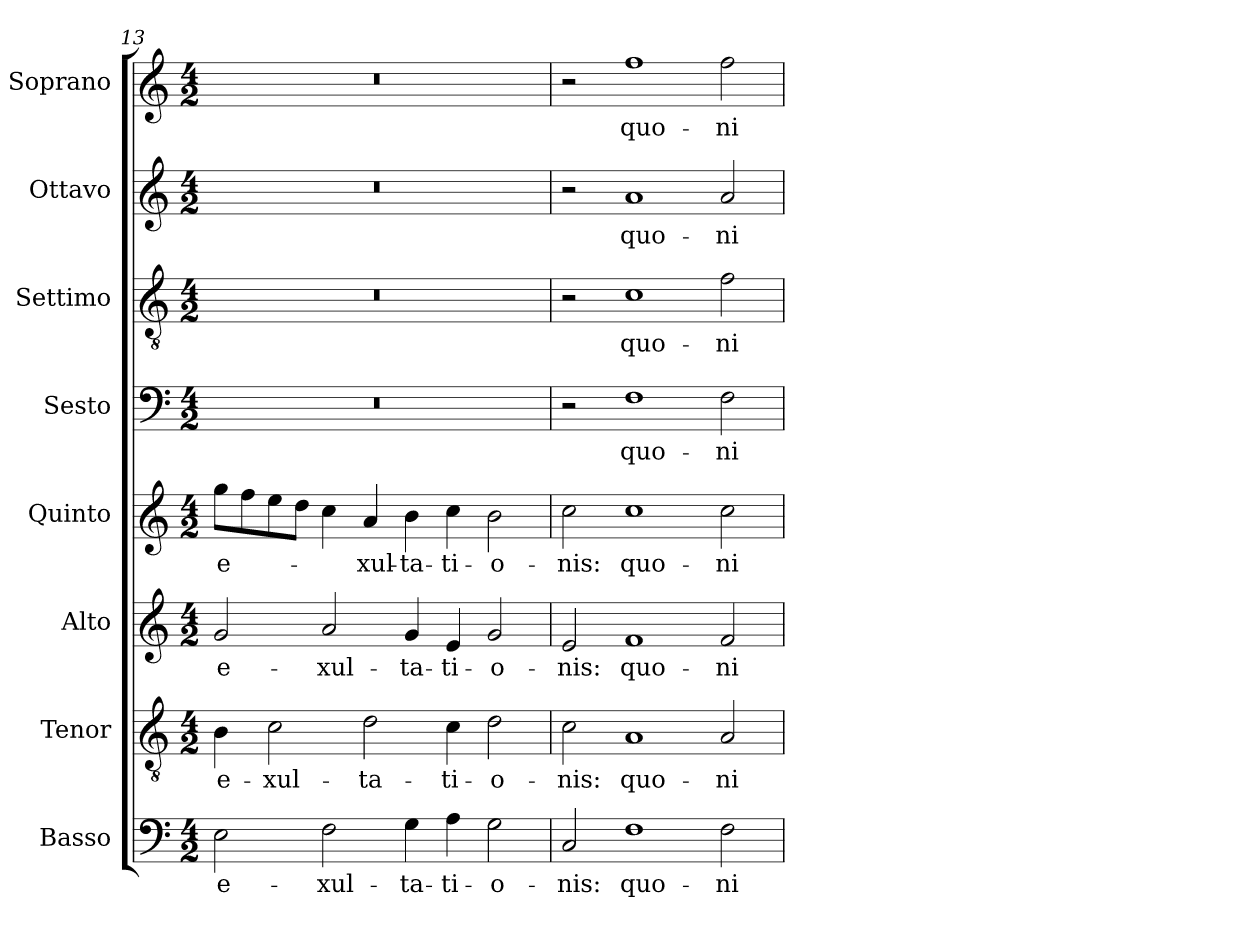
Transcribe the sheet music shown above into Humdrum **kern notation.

**kern	**text	**kern	**text	**kern	**text	**kern	**text	**kern	**text	**kern	**text	**kern	**text	**kern	**text
*part8	*part8	*part7	*part7	*part6	*part6	*part5	*part5	*part4	*part4	*part3	*part3	*part2	*part2	*part1	*part1
*staff8	*staff8	*staff7	*staff7	*staff6	*staff6	*staff5	*staff5	*staff4	*staff4	*staff3	*staff3	*staff2	*staff2	*staff1	*staff1
*I"Basso	*	*I"Tenor	*	*I"Alto	*	*I"Quinto	*	*I"Sesto	*	*I"Settimo	*	*I"Ottavo	*	*I"Soprano	*
*I'B.	*	*I'T.	*	*I'A.	*	*I'Q.	*	*I'Ss.	*	*I'St.	*	*I'Ot.	*	*I'S.	*
*clefF4	*	*clefGv2	*	*clefG2	*	*clefG2	*	*clefF4	*	*clefGv2	*	*clefG2	*	*clefG2	*
*	*	*ITrd7c12	*	*	*	*	*	*	*	*ITrd7c12	*	*	*	*	*
*k[]	*	*k[]	*	*k[]	*	*k[]	*	*k[]	*	*k[]	*	*k[]	*	*k[]	*
*C:	*	*C:	*	*C:	*	*C:	*	*C:	*	*C:	*	*C:	*	*C:	*
*M4/2	*	*M4/2	*	*M4/2	*	*M4/2	*	*M4/2	*	*M4/2	*	*M4/2	*	*M4/2	*
=13	=13	=13	=13	=13	=13	=13	=13	=13	=13	=13	=13	=13	=13	=13	=13
!	!LO:LY:b:color=#000000	!	!	!	!	!	!	!	!	!	!	!	!	!	!
!	!	!	!LO:LY:b:color=#000000	!	!	!	!	!	!	!	!	!	!	!	!
!	!	!	!	!	!LO:LY:b:color=#000000	!	!	!	!	!	!	!	!	!	!
!	!	!	!	!	!	!	!LO:LY:b:color=#000000	!LO:N:vis=1	!	!LO:N:vis=1	!	!LO:N:vis=1	!	!LO:N:vis=1	!
2Ei\	e-	4BBi\	e-	2gi/	e-	8ggi\L	e-	0r	.	0r	.	0r	.	0r	.
.	.	.	.	.	.	8ffi\	.	.	.	.	.	.	.	.	.
!	!	!	!LO:LY:b:color=#000000	!	!	!	!	!	!	!	!	!	!	!	!
.	.	2Ci\	-xul-	.	.	8eei\	.	.	.	.	.	.	.	.	.
.	.	.	.	.	.	8ddi\J	.	.	.	.	.	.	.	.	.
!	!LO:LY:b:color=#000000	!	!	!	!	!	!	!	!	!	!	!	!	!	!
!	!	!	!	!	!LO:LY:b:color=#000000	!	!	!	!	!	!	!	!	!	!
2Fi\	-xul-	.	.	2ai/	-xul-	4cci\	.	.	.	.	.	.	.	.	.
!	!	!	!LO:LY:b:color=#000000	!	!	!	!	!	!	!	!	!	!	!	!
!	!	!	!	!	!	!	!LO:LY:b:color=#000000	!	!	!	!	!	!	!	!
.	.	2Di\	-ta-	.	.	4ai/	-xul-	.	.	.	.	.	.	.	.
!	!LO:LY:b:color=#000000	!	!	!	!	!	!	!	!	!	!	!	!	!	!
!	!	!	!	!	!LO:LY:b:color=#000000	!	!	!	!	!	!	!	!	!	!
!	!	!	!	!	!	!	!LO:LY:b:color=#000000	!	!	!	!	!	!	!	!
4Gi\	-ta-	.	.	4gi/	-ta-	4bi\	-ta-	.	.	.	.	.	.	.	.
!	!LO:LY:b:color=#000000	!	!	!	!	!	!	!	!	!	!	!	!	!	!
!	!	!	!LO:LY:b:color=#000000	!	!	!	!	!	!	!	!	!	!	!	!
!	!	!	!	!	!LO:LY:b:color=#000000	!	!	!	!	!	!	!	!	!	!
!	!	!	!	!	!	!	!LO:LY:b:color=#000000	!	!	!	!	!	!	!	!
4Ai\	-ti-	4Ci\	-ti-	4ei/	-ti-	4cci\	-ti-	.	.	.	.	.	.	.	.
!	!LO:LY:b:color=#000000	!	!	!	!	!	!	!	!	!	!	!	!	!	!
!	!	!	!LO:LY:b:color=#000000	!	!	!	!	!	!	!	!	!	!	!	!
!	!	!	!	!	!LO:LY:b:color=#000000	!	!	!	!	!	!	!	!	!	!
!	!	!	!	!	!	!	!LO:LY:b:color=#000000	!	!	!	!	!	!	!	!
2Gi\	-o-	2Di\	-o-	2gi/	-o-	2bi\	-o-	.	.	.	.	.	.	.	.
!!LO:PB:g=z
=14	=14	=14	=14	=14	=14	=14	=14	=14	=14	=14	=14	=14	=14	=14	=14
!	!LO:LY:b:color=#000000	!	!	!	!	!	!	!	!	!	!	!	!	!	!
!	!	!	!LO:LY:b:color=#000000	!	!	!	!	!	!	!	!	!	!	!	!
!	!	!	!	!	!LO:LY:b:color=#000000	!	!	!	!	!	!	!	!	!	!
!	!	!	!	!	!	!	!LO:LY:b:color=#000000	!	!	!	!	!	!	!	!
2Ci/	-nis:	2Ci\	-nis:	2ei/	-nis:	2cci\	-nis:	2r	.	2r	.	2r	.	2r	.
!	!LO:LY:b:color=#000000	!	!	!	!	!	!	!	!	!	!	!	!	!	!
!	!	!	!LO:LY:b:color=#000000	!	!	!	!	!	!	!	!	!	!	!	!
!	!	!	!	!	!LO:LY:b:color=#000000	!	!	!	!	!	!	!	!	!	!
!	!	!	!	!	!	!	!LO:LY:b:color=#000000	!	!	!	!	!	!	!	!
!	!	!	!	!	!	!	!	!	!LO:LY:b:color=#000000	!	!	!	!	!	!
!	!	!	!	!	!	!	!	!	!	!	!LO:LY:b:color=#000000	!	!	!	!
!	!	!	!	!	!	!	!	!	!	!	!	!	!LO:LY:b:color=#000000	!	!
!	!	!	!	!	!	!	!	!	!	!	!	!	!	!	!LO:LY:b:color=#000000
1Fi	quo-	1AAi	quo-	1fi	quo-	1cci	quo-	1Fi	quo-	1Ci	quo-	1ai	quo-	1ffi	quo-
!	!LO:LY:b:color=#000000	!	!	!	!	!	!	!	!	!	!	!	!	!	!
!	!	!	!LO:LY:b:color=#000000	!	!	!	!	!	!	!	!	!	!	!	!
!	!	!	!	!	!LO:LY:b:color=#000000	!	!	!	!	!	!	!	!	!	!
!	!	!	!	!	!	!	!LO:LY:b:color=#000000	!	!	!	!	!	!	!	!
!	!	!	!	!	!	!	!	!	!LO:LY:b:color=#000000	!	!	!	!	!	!
!	!	!	!	!	!	!	!	!	!	!	!LO:LY:b:color=#000000	!	!	!	!
!	!	!	!	!	!	!	!	!	!	!	!	!	!LO:LY:b:color=#000000	!	!
!	!	!	!	!	!	!	!	!	!	!	!	!	!	!	!LO:LY:b:color=#000000
2Fi\	-ni-	2AAi/	-ni-	2fi/	-ni-	2cci\	-ni-	2Fi\	-ni-	2Fi\	-ni-	2ai/	-ni-	2ffi\	-ni-
=	=	=	=	=	=	=	=	=	=	=	=	=	=	=	=
*-	*-	*-	*-	*-	*-	*-	*-	*-	*-	*-	*-	*-	*-	*-	*-
